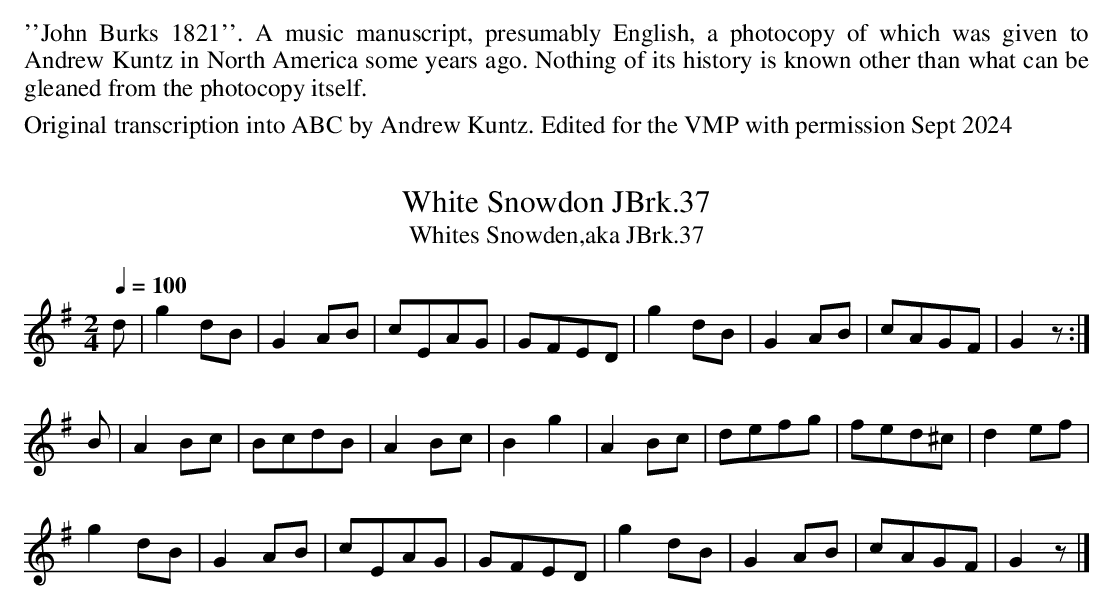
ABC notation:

X:1
T:White Snowdon JBrk.37
Q:1/4=100
T:Whites Snowden,aka JBrk.37
M:2/4
L:1/8
K:G
d|g2 dB|G2 AB|cEAG|GFED|g2 dB|G2 AB|cAGF|G2z:|
B|A2 Bc|BcdB|A2 Bc|B2g2|A2 Bc|defg|fed^c|d2 ef|
g2 dB|G2 AB|cEAG|GFED|g2 dB|G2 AB|cAGF|G2z|]
